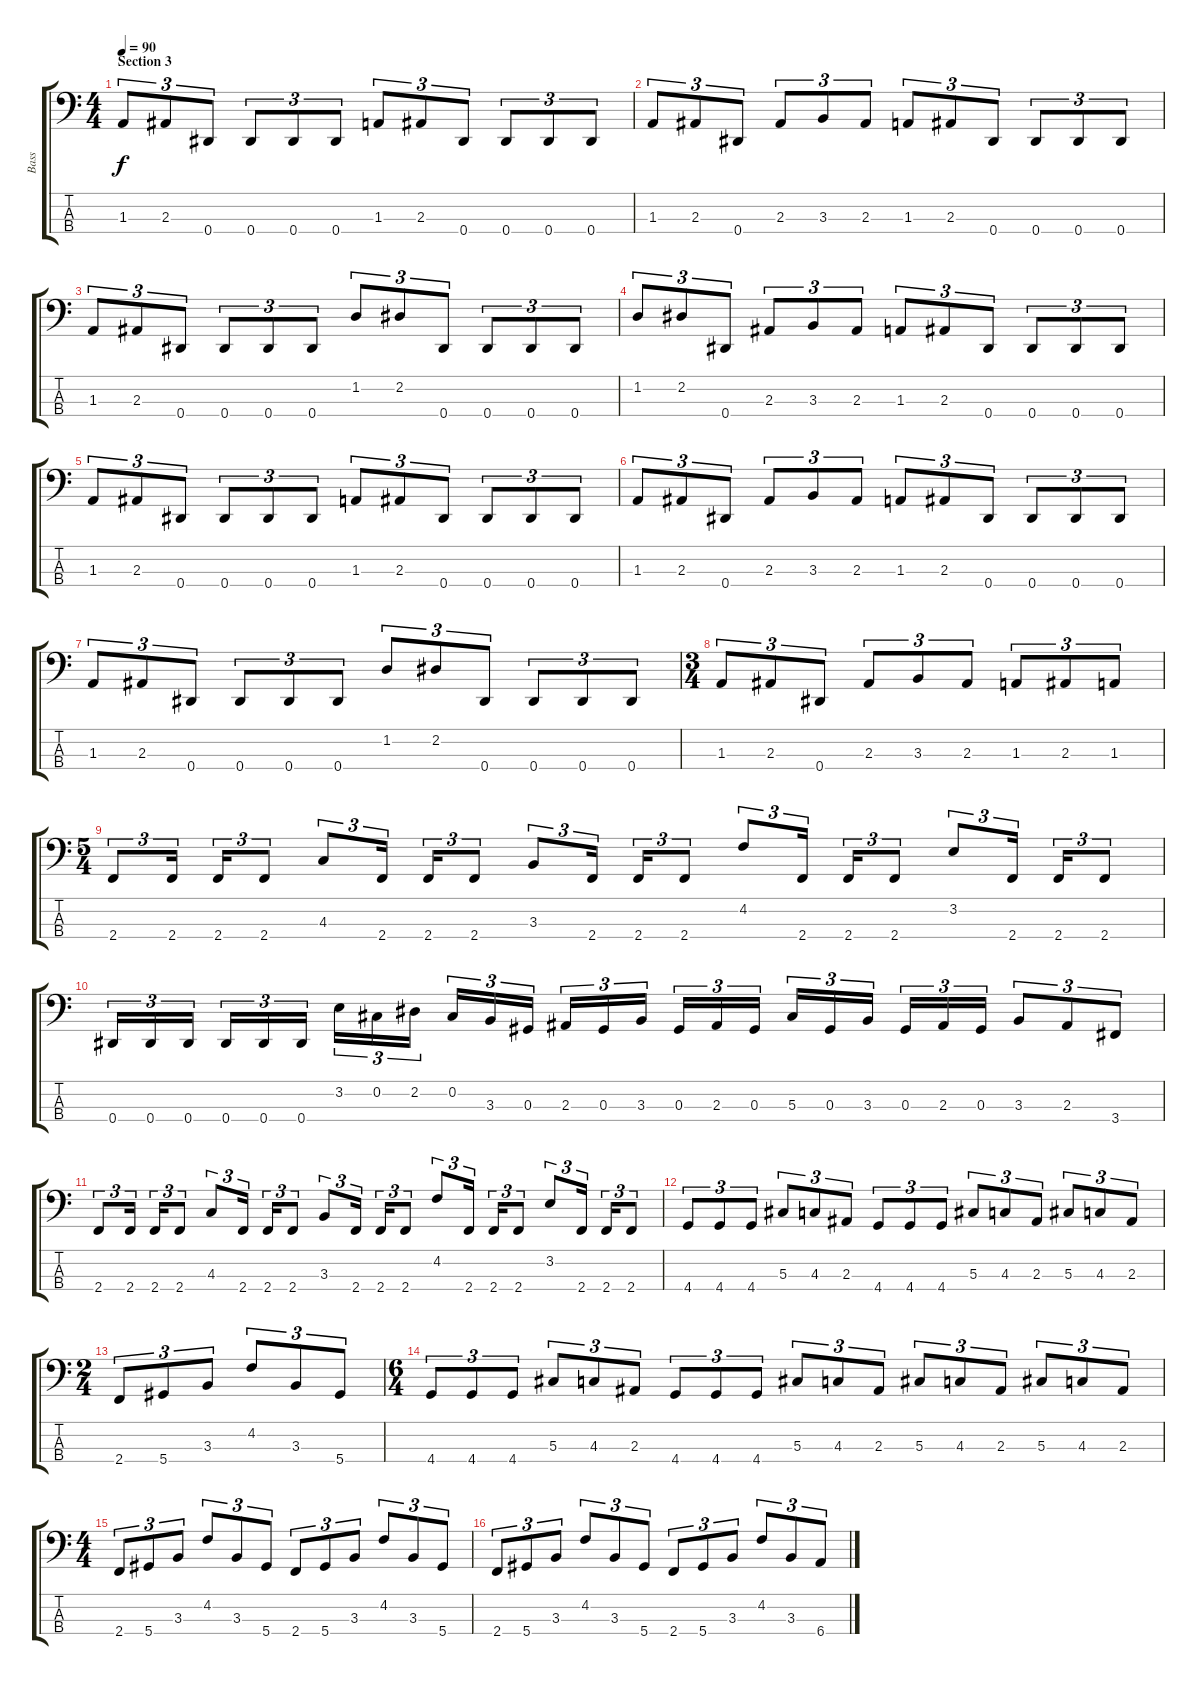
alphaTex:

\track ("Bass" "Bass") {instrument electricbasspick}
\staff {score tabs}
\tuning (Gb2 Db2 Ab1 Eb1) {hide}
\ts (4 4)
\section ("" "Section 3")
\tempo 90
\clef f4
\ks c
1.3.8{tu (3 2) dy f} 2.3.8{tu (3 2)} 0.4.8{tu (3 2)} 0.4.8{tu (3 2)} 0.4.8{tu (3 2)} 0.4.8{tu (3 2)} 1.3.8{tu (3 2)} 2.3.8{tu (3 2)} 0.4.8{tu (3 2)} 0.4.8{tu (3 2)} 0.4.8{tu (3 2)} 0.4.8{tu (3 2)} |
1.3.8{tu (3 2)} 2.3.8{tu (3 2)} 0.4.8{tu (3 2)} 2.3.8{tu (3 2)} 3.3.8{tu (3 2)} 2.3.8{tu (3 2)} 1.3.8{tu (3 2)} 2.3.8{tu (3 2)} 0.4.8{tu (3 2)} 0.4.8{tu (3 2)} 0.4.8{tu (3 2)} 0.4.8{tu (3 2)} |
1.3.8{tu (3 2)} 2.3.8{tu (3 2)} 0.4.8{tu (3 2)} 0.4.8{tu (3 2)} 0.4.8{tu (3 2)} 0.4.8{tu (3 2)} 1.2.8{tu (3 2)} 2.2.8{tu (3 2)} 0.4.8{tu (3 2)} 0.4.8{tu (3 2)} 0.4.8{tu (3 2)} 0.4.8{tu (3 2)} |
1.2.8{tu (3 2)} 2.2.8{tu (3 2)} 0.4.8{tu (3 2)} 2.3.8{tu (3 2)} 3.3.8{tu (3 2)} 2.3.8{tu (3 2)} 1.3.8{tu (3 2)} 2.3.8{tu (3 2)} 0.4.8{tu (3 2)} 0.4.8{tu (3 2)} 0.4.8{tu (3 2)} 0.4.8{tu (3 2)} |
1.3.8{tu (3 2)} 2.3.8{tu (3 2)} 0.4.8{tu (3 2)} 0.4.8{tu (3 2)} 0.4.8{tu (3 2)} 0.4.8{tu (3 2)} 1.3.8{tu (3 2)} 2.3.8{tu (3 2)} 0.4.8{tu (3 2)} 0.4.8{tu (3 2)} 0.4.8{tu (3 2)} 0.4.8{tu (3 2)} |
1.3.8{tu (3 2)} 2.3.8{tu (3 2)} 0.4.8{tu (3 2)} 2.3.8{tu (3 2)} 3.3.8{tu (3 2)} 2.3.8{tu (3 2)} 1.3.8{tu (3 2)} 2.3.8{tu (3 2)} 0.4.8{tu (3 2)} 0.4.8{tu (3 2)} 0.4.8{tu (3 2)} 0.4.8{tu (3 2)} |
1.3.8{tu (3 2)} 2.3.8{tu (3 2)} 0.4.8{tu (3 2)} 0.4.8{tu (3 2)} 0.4.8{tu (3 2)} 0.4.8{tu (3 2)} 1.2.8{tu (3 2)} 2.2.8{tu (3 2)} 0.4.8{tu (3 2)} 0.4.8{tu (3 2)} 0.4.8{tu (3 2)} 0.4.8{tu (3 2)} |
\ts (3 4)
1.3.8{tu (3 2)} 2.3.8{tu (3 2)} 0.4.8{tu (3 2)} 2.3.8{tu (3 2)} 3.3.8{tu (3 2)} 2.3.8{tu (3 2)} 1.3.8{tu (3 2)} 2.3.8{tu (3 2)} 1.3.8{tu (3 2)} |
\ts (5 4)
2.4.8{tu (3 2)} 2.4.16{tu (3 2)} 2.4.16{tu (3 2)} 2.4.8{tu (3 2)} 4.3.8{tu (3 2)} 2.4.16{tu (3 2)} 2.4.16{tu (3 2)} 2.4.8{tu (3 2)} 3.3.8{tu (3 2)} 2.4.16{tu (3 2)} 2.4.16{tu (3 2)} 2.4.8{tu (3 2)} 4.2.8{tu (3 2)} 2.4.16{tu (3 2)} 2.4.16{tu (3 2)} 2.4.8{tu (3 2)} 3.2.8{tu (3 2)} 2.4.16{tu (3 2)} 2.4.16{tu (3 2)} 2.4.8{tu (3 2)} |
0.4.16{tu (3 2)} 0.4.16{tu (3 2)} 0.4.16{tu (3 2)} 0.4.16{tu (3 2)} 0.4.16{tu (3 2)} 0.4.16{tu (3 2)} 3.2.16{tu (3 2)} 0.2.16{tu (3 2)} 2.2.16{tu (3 2)} 0.2.16{tu (3 2)} 3.3.16{tu (3 2)} 0.3.16{tu (3 2)} 2.3.16{tu (3 2)} 0.3.16{tu (3 2)} 3.3.16{tu (3 2)} 0.3.16{tu (3 2)} 2.3.16{tu (3 2)} 0.3.16{tu (3 2)} 5.3.16{tu (3 2)} 0.3.16{tu (3 2)} 3.3.16{tu (3 2)} 0.3.16{tu (3 2)} 2.3.16{tu (3 2)} 0.3.16{tu (3 2)} 3.3.8{tu (3 2)} 2.3.8{tu (3 2)} 3.4.8{tu (3 2)} |
2.4.8{tu (3 2)} 2.4.16{tu (3 2)} 2.4.16{tu (3 2)} 2.4.8{tu (3 2)} 4.3.8{tu (3 2)} 2.4.16{tu (3 2)} 2.4.16{tu (3 2)} 2.4.8{tu (3 2)} 3.3.8{tu (3 2)} 2.4.16{tu (3 2)} 2.4.16{tu (3 2)} 2.4.8{tu (3 2)} 4.2.8{tu (3 2)} 2.4.16{tu (3 2)} 2.4.16{tu (3 2)} 2.4.8{tu (3 2)} 3.2.8{tu (3 2)} 2.4.16{tu (3 2)} 2.4.16{tu (3 2)} 2.4.8{tu (3 2)} |
4.4.8{tu (3 2)} 4.4.8{tu (3 2)} 4.4.8{tu (3 2)} 5.3.8{tu (3 2)} 4.3.8{tu (3 2)} 2.3.8{tu (3 2)} 4.4.8{tu (3 2)} 4.4.8{tu (3 2)} 4.4.8{tu (3 2)} 5.3.8{tu (3 2)} 4.3.8{tu (3 2)} 2.3.8{tu (3 2)} 5.3.8{tu (3 2)} 4.3.8{tu (3 2)} 2.3.8{tu (3 2)} |
\ts (2 4)
2.4.8{tu (3 2)} 5.4.8{tu (3 2)} 3.3.8{tu (3 2)} 4.2.8{tu (3 2)} 3.3.8{tu (3 2)} 5.4.8{tu (3 2)} |
\ts (6 4)
4.4.8{tu (3 2)} 4.4.8{tu (3 2)} 4.4.8{tu (3 2)} 5.3.8{tu (3 2)} 4.3.8{tu (3 2)} 2.3.8{tu (3 2)} 4.4.8{tu (3 2)} 4.4.8{tu (3 2)} 4.4.8{tu (3 2)} 5.3.8{tu (3 2)} 4.3.8{tu (3 2)} 2.3.8{tu (3 2)} 5.3.8{tu (3 2)} 4.3.8{tu (3 2)} 2.3.8{tu (3 2)} 5.3.8{tu (3 2)} 4.3.8{tu (3 2)} 2.3.8{tu (3 2)} |
\ts (4 4)
2.4.8{tu (3 2)} 5.4.8{tu (3 2)} 3.3.8{tu (3 2)} 4.2.8{tu (3 2)} 3.3.8{tu (3 2)} 5.4.8{tu (3 2)} 2.4.8{tu (3 2)} 5.4.8{tu (3 2)} 3.3.8{tu (3 2)} 4.2.8{tu (3 2)} 3.3.8{tu (3 2)} 5.4.8{tu (3 2)} |
2.4.8{tu (3 2)} 5.4.8{tu (3 2)} 3.3.8{tu (3 2)} 4.2.8{tu (3 2)} 3.3.8{tu (3 2)} 5.4.8{tu (3 2)} 2.4.8{tu (3 2)} 5.4.8{tu (3 2)} 3.3.8{tu (3 2)} 4.2.8{tu (3 2)} 3.3.8{tu (3 2)} 6.4.8{tu (3 2)}
